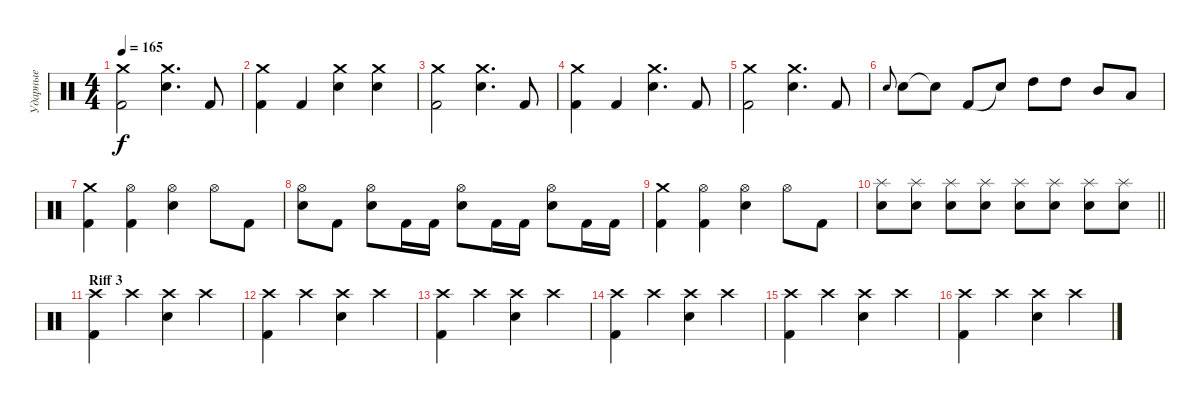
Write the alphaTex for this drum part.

\track ("Ударные" "Ударные") {instrument percussion}
\staff {score}
\articulation defaults
\ts (4 4)
\tempo 165
\clef neutral
\ks c
("Crash medium (hit)" "Kick (hit) 2").2{dy f} ("Crash medium (hit)" "Electric Snare (hit)").4{d} "Kick (hit) 2".8 |
("Crash medium (hit)" "Kick (hit) 2").4 "Kick (hit) 2".4 ("Crash medium (hit)" "Electric Snare (hit)").4 ("Crash medium (hit)" "Electric Snare (hit)").4 |
("Crash medium (hit)" "Kick (hit) 2").2 ("Crash medium (hit)" "Electric Snare (hit)").4{d} "Kick (hit) 2".8 |
("Crash medium (hit)" "Kick (hit) 2").4 "Kick (hit) 2".4 ("Crash medium (hit)" "Electric Snare (hit)").4{d} "Kick (hit) 2".8 |
("Crash medium (hit)" "Kick (hit) 2").2 ("Crash medium (hit)" "Electric Snare (hit)").4{d} "Kick (hit) 2".8 |
"Electric Snare (hit)".8{gr onbeat} "Electric Snare (hit)".8 "Snare (hit)"{t}.8 "Kick (hit) 2".8 "Snare (hit)"{t}.8 "High Tom (hit)".8 "High Tom (hit)".8 "Mid Tom (hit)".8 "Low Tom (hit)".8 |
("Crash medium (hit)" "Kick (hit) 2").4 ("Hi-Hat (open)" "Kick (hit) 2").4 ("Hi-Hat (open)" "Electric Snare (hit)").4 "Hi-Hat (open)".8 "Kick (hit) 2".8 |
("Hi-Hat (open)" "Electric Snare (hit)").8 "Kick (hit) 2".8 ("Hi-Hat (open)" "Electric Snare (hit)").8 "Kick (hit) 2".16 "Kick (hit) 2".16 ("Hi-Hat (open)" "Electric Snare (hit)").8 "Kick (hit) 2".16 "Kick (hit) 2".16 ("Hi-Hat (open)" "Electric Snare (hit)").8 "Kick (hit) 2".16 "Kick (hit) 2".16 |
("Crash medium (hit)" "Kick (hit) 2").4 ("Hi-Hat (open)" "Kick (hit) 2").4 ("Hi-Hat (open)" "Electric Snare (hit)").4 "Hi-Hat (open)".8 "Kick (hit) 2".8 |
\barLineRight lightlight
("Splash (hit)" "Electric Snare (hit)").8 ("Splash (hit)" "Electric Snare (hit)").8 ("Splash (hit)" "Electric Snare (hit)").8 ("Splash (hit)" "Electric Snare (hit)").8 ("Splash (hit)" "Electric Snare (hit)").8 ("Splash (hit)" "Electric Snare (hit)").8 ("Splash (hit)" "Electric Snare (hit)").8 ("Splash (hit)" "Electric Snare (hit)").8 |
\section ("" "Riff 3")
("Crash high (hit)" "Kick (hit) 2").4 "Crash high (hit)".4 ("Crash high (hit)" "Electric Snare (hit)").4 "Crash high (hit)".4 |
("Crash high (hit)" "Kick (hit) 2").4 "Crash high (hit)".4 ("Crash high (hit)" "Electric Snare (hit)").4 "Crash high (hit)".4 |
("Crash high (hit)" "Kick (hit) 2").4 "Crash high (hit)".4 ("Crash high (hit)" "Electric Snare (hit)").4 "Crash high (hit)".4 |
("Crash high (hit)" "Kick (hit) 2").4 "Crash high (hit)".4 ("Crash high (hit)" "Electric Snare (hit)").4 "Crash high (hit)".4 |
("Crash high (hit)" "Kick (hit) 2").4 "Crash high (hit)".4 ("Crash high (hit)" "Electric Snare (hit)").4 "Crash high (hit)".4 |
("Crash high (hit)" "Kick (hit) 2").4 "Crash high (hit)".4 ("Crash high (hit)" "Electric Snare (hit)").4 "Crash high (hit)".4
